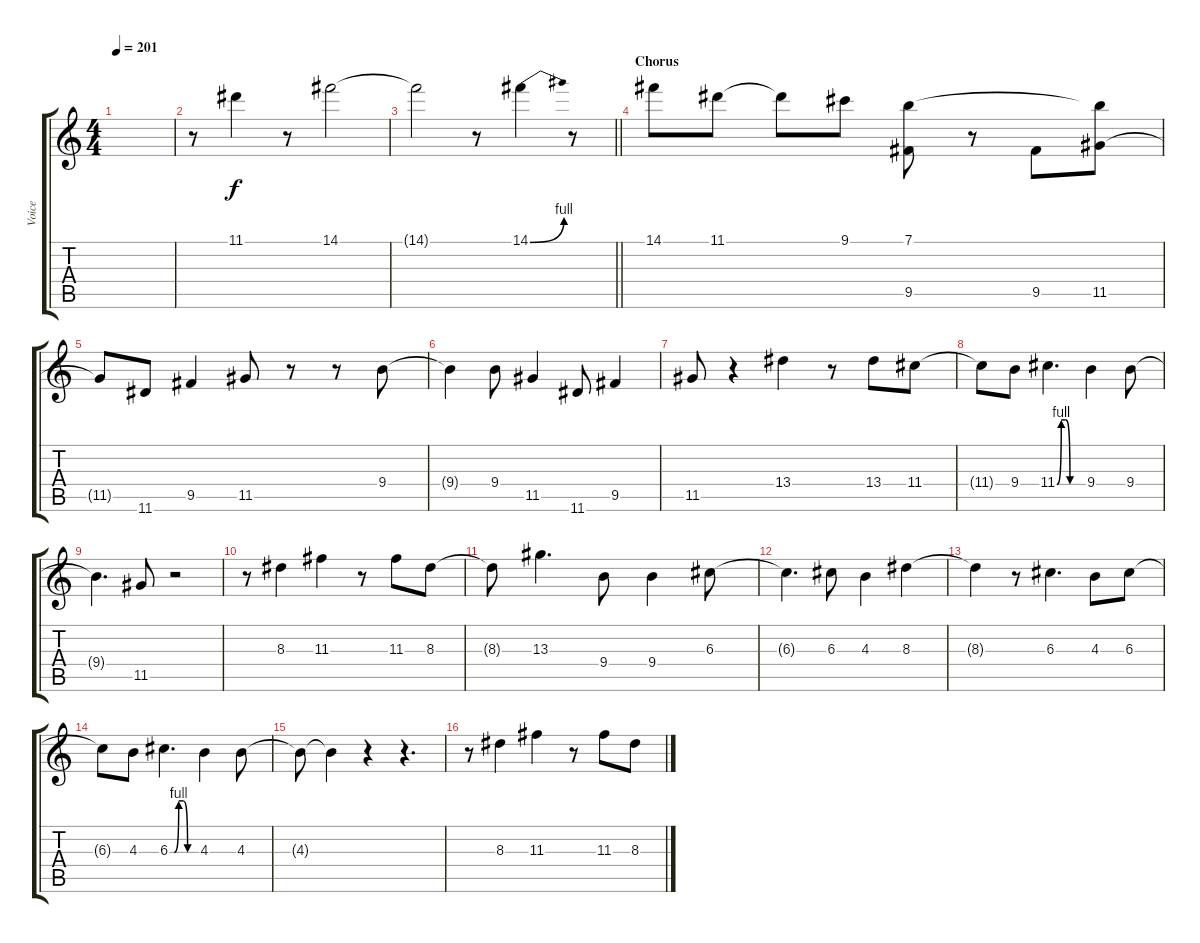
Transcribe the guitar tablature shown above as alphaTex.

\track ("Voice" "Voice") {instrument overdrivenguitar}
\staff {score tabs}
\tuning (E4 B3 G3 D3 A2 E2) {hide}
\ts (4 4)
\tempo 201
\clef g2
\ks c
|
r.8 11.1.4 r.8 14.1.2 |
\barLineRight lightlight
14.1{t}.2 r.8 14.1{be (bend 0 0 60 4)}.4 r.8 |
\section ("" "Chorus")
14.1.8 11.1.8 11.1{t}.8 9.1.8 (7.1 9.5).8 r.8 9.5.8 (7.1{t} 11.5).8 |
11.5{t}.8 11.6.8 9.5.4 11.5.8 r.8 r.8 9.4.8 |
9.4{t}.4 9.4.8 11.5.4 11.6.8 9.5.4 |
11.5.8 r.4 13.4.4 r.8 13.4.8 11.4.8 |
11.4{t}.8 9.4.8 11.4{be (custom 0 0 10 4 20 4 30 0 60 0)}.4{d} 9.4.4 9.4.8 |
9.4{t}.4{d} 11.5.8 r.2 |
r.8 8.3.4 11.3.4 r.8 11.3.8 8.3.8 |
8.3{t}.8 13.3.4{d} 9.4.8 9.4.4 6.3.8 |
6.3{t}.4{d} 6.3.8 4.3.4 8.3.4 |
8.3{t}.4 r.8 6.3.4{d} 4.3.8 6.3.8 |
6.3{t}.8 4.3.8 6.3{be (custom 0 0 10 0 20 4 30 4 40 0 60 0)}.4{d} 4.3.4 4.3.8 |
4.3{t}.8 4.3{t}.4 r.4 r.4{d} |
r.8 8.3.4 11.3.4 r.8 11.3.8 8.3.8
